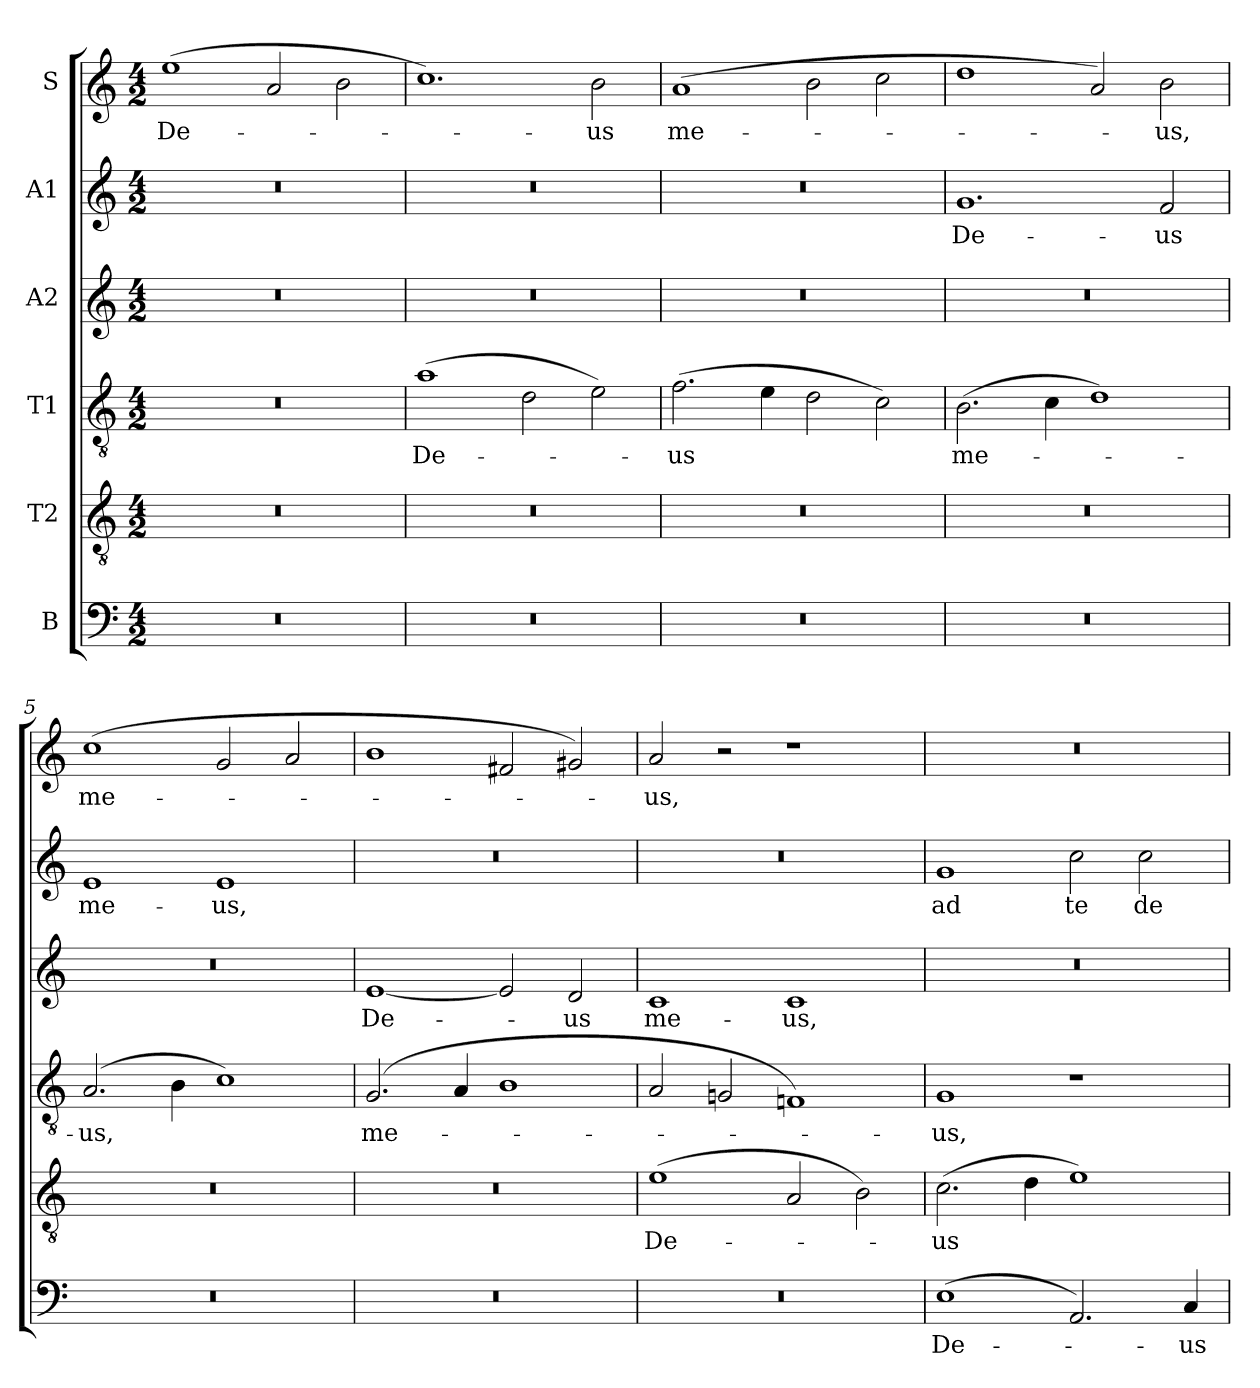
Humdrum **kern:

**kern	**text	**kern	**text	**kern	**text	**kern	**text	**kern	**text	**kern	**text
*part6	*part6	*part5	*part5	*part4	*part4	*part3	*part3	*part2	*part2	*part1	*part1
*staff6	*staff6	*staff5	*staff5	*staff4	*staff4	*staff3	*staff3	*staff2	*staff2	*staff1	*staff1
*I"B	*	*I"T2	*	*I"T1	*	*I"A2	*	*I"A1	*	*I"S	*
*clefF4	*	*clefGv2	*	*clefGv2	*	*clefG2	*	*clefG2	*	*clefG2	*
*k[]	*	*k[]	*	*k[]	*	*k[]	*	*k[]	*	*k[]	*
*M4/2	*	*M4/2	*	*M4/2	*	*M4/2	*	*M4/2	*	*M4/2	*
=1	=1	=1	=1	=1	=1	=1	=1	=1	=1	=1	=1
!	!	!	!	!	!	!	!	!	!	!	!LO:LY:b
0r	.	0r	.	0r	.	0r	.	0r	.	(>1ee	De-
.	.	.	.	.	.	.	.	.	.	2a/	.
.	.	.	.	.	.	.	.	.	.	2b\	.
=2	=2	=2	=2	=2	=2	=2	=2	=2	=2	=2	=2
!	!	!	!	!	!LO:LY:b	!	!	!	!	!	!
0r	.	0r	.	(>1a	De-	0r	.	0r	.	1.cc)	.
.	.	.	.	2d\	.	.	.	.	.	.	.
!	!	!	!	!	!	!	!	!	!	!	!LO:LY:b
.	.	.	.	2e\)	.	.	.	.	.	2b\	-us
=3	=3	=3	=3	=3	=3	=3	=3	=3	=3	=3	=3
!	!	!	!	!	!LO:LY:b	!	!	!	!	!	!LO:LY:b
0r	.	0r	.	(>2.f\	-us	0r	.	0r	.	(>1a	me-
.	.	.	.	4e\	.	.	.	.	.	.	.
.	.	.	.	2d\	.	.	.	.	.	2b\	.
.	.	.	.	2c\)	.	.	.	.	.	2cc\	.
=4	=4	=4	=4	=4	=4	=4	=4	=4	=4	=4	=4
!	!	!	!	!	!LO:LY:b	!	!	!	!LO:LY:b	!	!
0r	.	0r	.	(>2.B\	me-	0r	.	1.g	De-	1dd	.
.	.	.	.	4c\	.	.	.	.	.	.	.
.	.	.	.	1d)	.	.	.	.	.	2a/)	.
!	!	!	!	!	!	!	!	!	!LO:LY:b	!	!LO:LY:b
.	.	.	.	.	.	.	.	2f/	-us	2b\	-us,
=5	=5	=5	=5	=5	=5	=5	=5	=5	=5	=5	=5
!	!	!	!	!	!LO:LY:b	!	!	!	!LO:LY:b	!	!LO:LY:b
0r	.	0r	.	(>2.A/	-us,	0r	.	1e	me-	(>1cc	me-
.	.	.	.	4B\	.	.	.	.	.	.	.
!	!	!	!	!	!	!	!	!	!LO:LY:b	!	!
.	.	.	.	1c)	.	.	.	1e	-us,	2g/	.
.	.	.	.	.	.	.	.	.	.	2a/	.
=6	=6	=6	=6	=6	=6	=6	=6	=6	=6	=6	=6
!	!	!	!	!	!LO:LY:b	!	!LO:LY:b	!	!	!	!
0r	.	0r	.	(>2.G/	me-	[1e	De-	0r	.	1b	.
.	.	.	.	4A/	.	.	.	.	.	.	.
.	.	.	.	1B	.	2e/]	.	.	.	2f#X/	.
!	!	!	!	!	!	!	!LO:LY:b	!	!	!	!
.	.	.	.	.	.	2d/	-us	.	.	2g#X/)	.
=7	=7	=7	=7	=7	=7	=7	=7	=7	=7	=7	=7
!	!	!	!LO:LY:b	!	!	!	!LO:LY:b	!	!	!	!LO:LY:b
0r	.	(>1e	De-	2A/	.	1c	me-	0r	.	2a/	-us,
.	.	.	.	2Gni/	.	.	.	.	.	2r	.
!	!	!	!	!	!	!	!LO:LY:b	!	!	!	!
.	.	2A/	.	1Fni)	.	1c	-us,	.	.	1r	.
.	.	2B\)	.	.	.	.	.	.	.	.	.
!!LO:LB:g=z
=8	=8	=8	=8	=8	=8	=8	=8	=8	=8	=8	=8
!	!LO:LY:b	!	!LO:LY:b	!	!LO:LY:b	!	!	!	!LO:LY:b	!	!
(>1E	De-	(>2.c\	-us	1G	-us,	0r	.	1g	ad	0r	.
.	.	4d\	.	.	.	.	.	.	.	.	.
!	!	!	!	!	!	!	!	!	!LO:LY:b	!	!
2.AA/)	.	1e)	.	1r	.	.	.	2cc\	te	.	.
!	!	!	!	!	!	!	!	!	!LO:LY:b	!	!
.	.	.	.	.	.	.	.	2cc\	de	.	.
!	!LO:LY:b	!	!	!	!	!	!	!	!	!	!
4C/	-us	.	.	.	.	.	.	.	.	.	.
=	=	=	=	=	=	=	=	=	=	=	=
*-	*-	*-	*-	*-	*-	*-	*-	*-	*-	*-	*-
